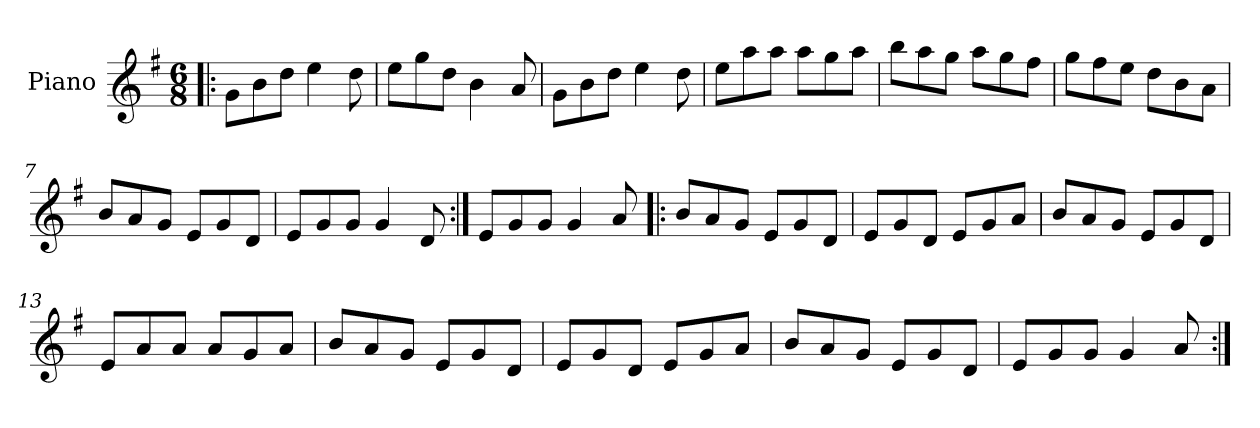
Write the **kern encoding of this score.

**kern
*part1
*staff1
*I"Piano
*I'Pno
*clefG2
*k[f#]
*G:
*M6/8
=1!|:
8g\L
8b\
8dd\J
4ee\
8dd\
=2
8ee\L
8gg\
8dd\J
4b\
8a/
=3
8g\L
8b\
8dd\J
4ee\
8dd\
=4
8ee\L
8aa\
8aa\J
8aa\L
8gg\
8aa\J
=5
8bb\L
8aa\
8gg\J
8aa\L
8gg\
8ff#\J
!!LO:LB:g=z
=6
8gg\L
8ff#\
8ee\J
8dd\L
8b\
8a\J
=7
8b/L
8a/
8g/J
8e/L
8g/
8d/J
=8
8e/L
8g/
8g/J
4g/
8d/
=9:|!
8e/L
8g/
8g/J
4g/
8a/
=10!|:
8b/L
8a/
8g/J
8e/L
8g/
8d/J
=11
8e/L
8g/
8d/J
8e/L
8g/
8a/J
!!LO:LB:g=z
=12
8b/L
8a/
8g/J
8e/L
8g/
8d/J
=13
8e/L
8a/
8a/J
8a/L
8g/
8a/J
=14
8b/L
8a/
8g/J
8e/L
8g/
8d/J
=15
8e/L
8g/
8d/J
8e/L
8g/
8a/J
=16
8b/L
8a/
8g/J
8e/L
8g/
8d/J
=17
8e/L
8g/
8g/J
4g/
8a/
=:|!
*-
